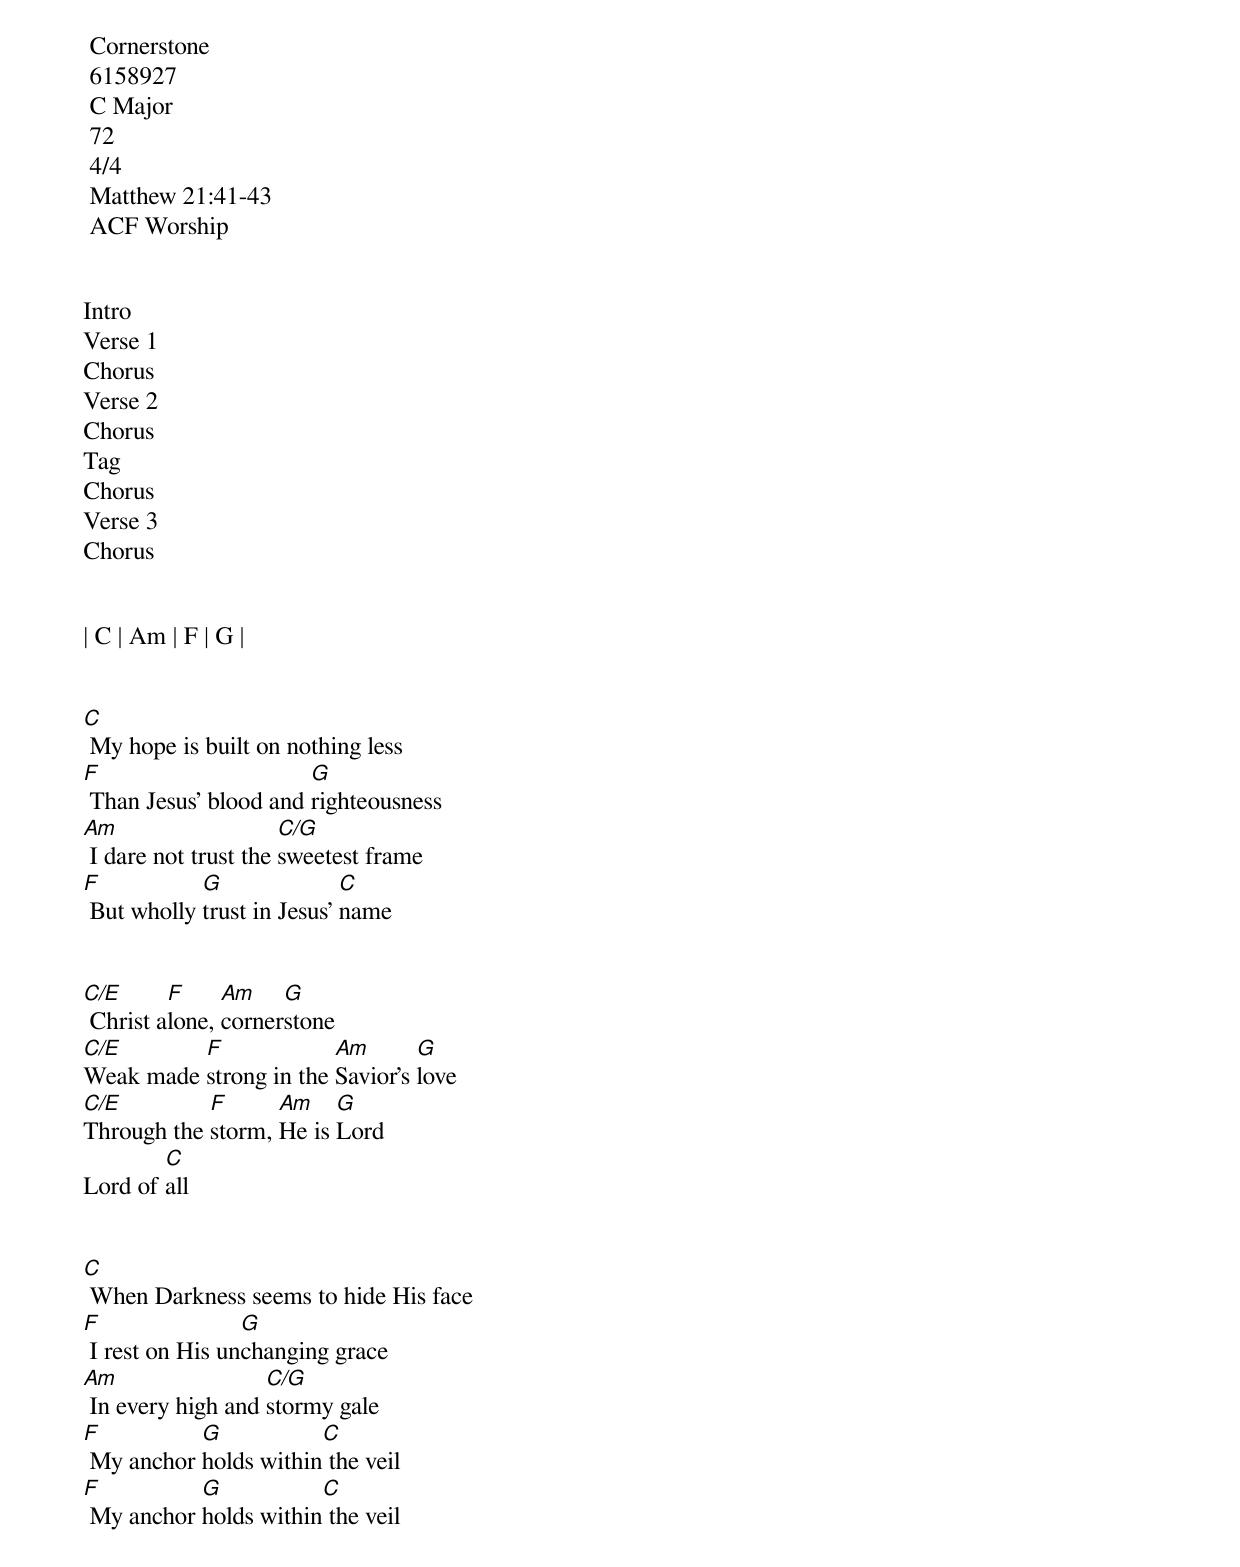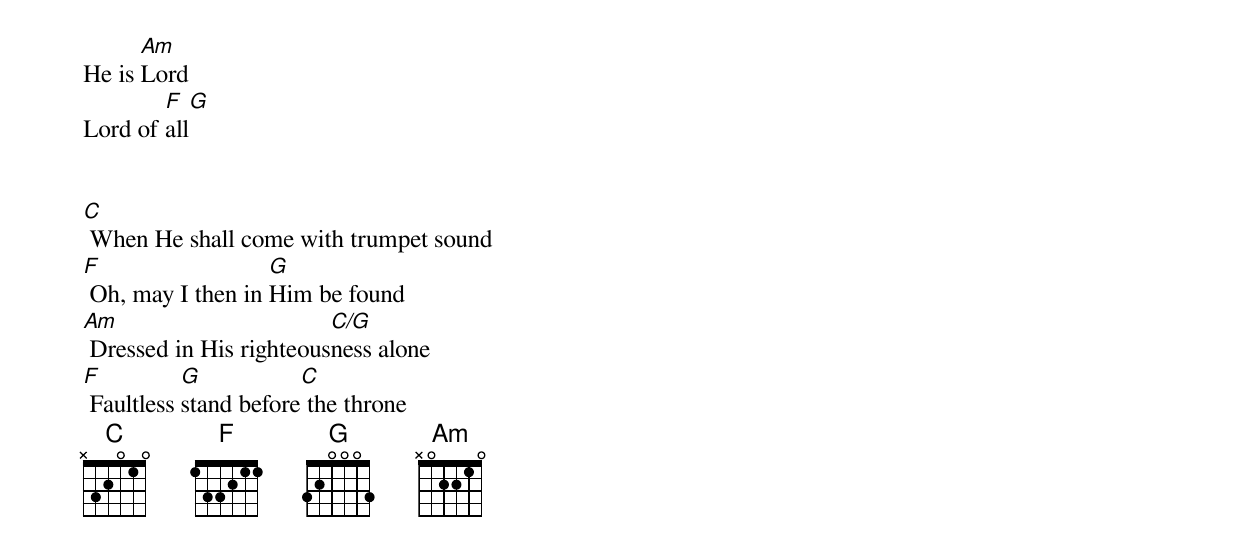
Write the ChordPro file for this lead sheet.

<song> Cornerstone
<ccli> 6158927
<key> C Major
<bpm> 72
<signature> 4/4
<verse> Matthew 21:41-43
<arranger> ACF Worship

<order>
Intro
Verse 1
Chorus
Verse 2
Chorus
Tag
Chorus
Verse 3
Chorus

<Intro>
| C | Am | F | G |

<Verse 1>
[C] My hope is built on nothing less
[F] Than Jesus' blood and [G]righteousness
[Am] I dare not trust the [C/G]sweetest frame
[F] But wholly [G]trust in Jesus' [C]name

<Chorus>
[C/E] Christ a[F]lone, [Am]corner[G]stone
[C/E]Weak made [F]strong in the [Am]Savior's [G]love
[C/E]Through the [F]storm, [Am]He is [G]Lord
Lord of [C]all

<Verse 2>
[C] When Darkness seems to hide His face
[F] I rest on His un[G]changing grace
[Am] In every high and [C/G]stormy gale
[F] My anchor [G]holds within[C] the veil
[F] My anchor [G]holds within[C] the veil

<Tag>
He is [Am]Lord
Lord of [F]all[G]

<Verse 3>
[C] When He shall come with trumpet sound
[F] Oh, may I then in [G]Him be found
[Am] Dressed in His righteous[C/G]ness alone
[F] Faultless [G]stand before[C] the throne
